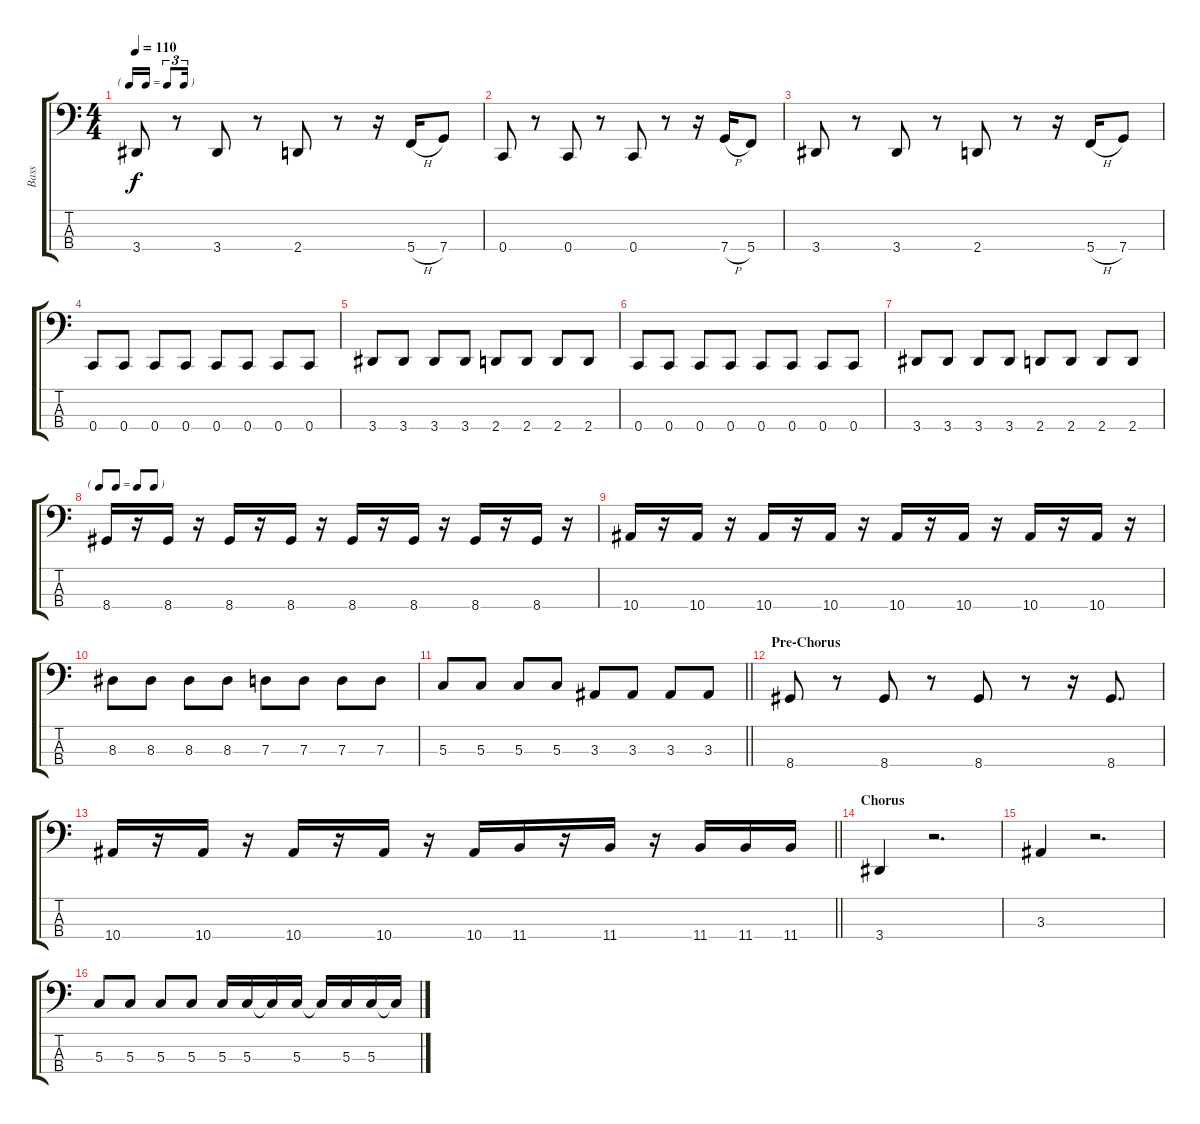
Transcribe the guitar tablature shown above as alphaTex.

\track ("Bass" "Bass") {instrument electricbassfinger}
\staff {score tabs}
\tuning (F2 C2 G1 C1) {hide}
\ts (4 4)
\tf triplet16th
\tempo 110
\clef f4
\ks c
3.4.8{dy f} r.8 3.4.8 r.8 2.4.8 r.8 r.16 5.4{h}.16 7.4.8 |
0.4.8 r.8 0.4.8 r.8 0.4.8 r.8 r.16 7.4{h}.16 5.4.8 |
3.4.8 r.8 3.4.8 r.8 2.4.8 r.8 r.16 5.4{h}.16 7.4.8 |
0.4.8 0.4.8 0.4.8 0.4.8 0.4.8 0.4.8 0.4.8 0.4.8 |
3.4.8 3.4.8 3.4.8 3.4.8 2.4.8 2.4.8 2.4.8 2.4.8 |
0.4.8 0.4.8 0.4.8 0.4.8 0.4.8 0.4.8 0.4.8 0.4.8 |
3.4.8 3.4.8 3.4.8 3.4.8 2.4.8 2.4.8 2.4.8 2.4.8 |
\tf none
8.4.16 r.16 8.4.16 r.16 8.4.16 r.16 8.4.16 r.16 8.4.16 r.16 8.4.16 r.16 8.4.16 r.16 8.4.16 r.16 |
10.4.16 r.16 10.4.16 r.16 10.4.16 r.16 10.4.16 r.16 10.4.16 r.16 10.4.16 r.16 10.4.16 r.16 10.4.16 r.16 |
8.3.8 8.3.8 8.3.8 8.3.8 7.3.8 7.3.8 7.3.8 7.3.8 |
\barLineRight lightlight
5.3.8 5.3.8 5.3.8 5.3.8 3.3.8 3.3.8 3.3.8 3.3.8 |
\section ("" "Pre-Chorus")
8.4.8 r.8 8.4.8 r.8 8.4.8 r.8 r.16 8.4.8{d} |
\barLineRight lightlight
10.4.16 r.16 10.4.16 r.16 10.4.16 r.16 10.4.16 r.16 10.4.16 11.4.16 r.16 11.4.16 r.16 11.4.16 11.4.16 11.4.16 |
\section ("" "Chorus")
3.4.4 r.2{d} |
3.3.4 r.2{d} |
5.3.8 5.3.8 5.3.8 5.3.8 5.3.16 5.3.16 5.3{t}.16 5.3.16 5.3{t}.16 5.3.16 5.3.16 5.3{t}.16
